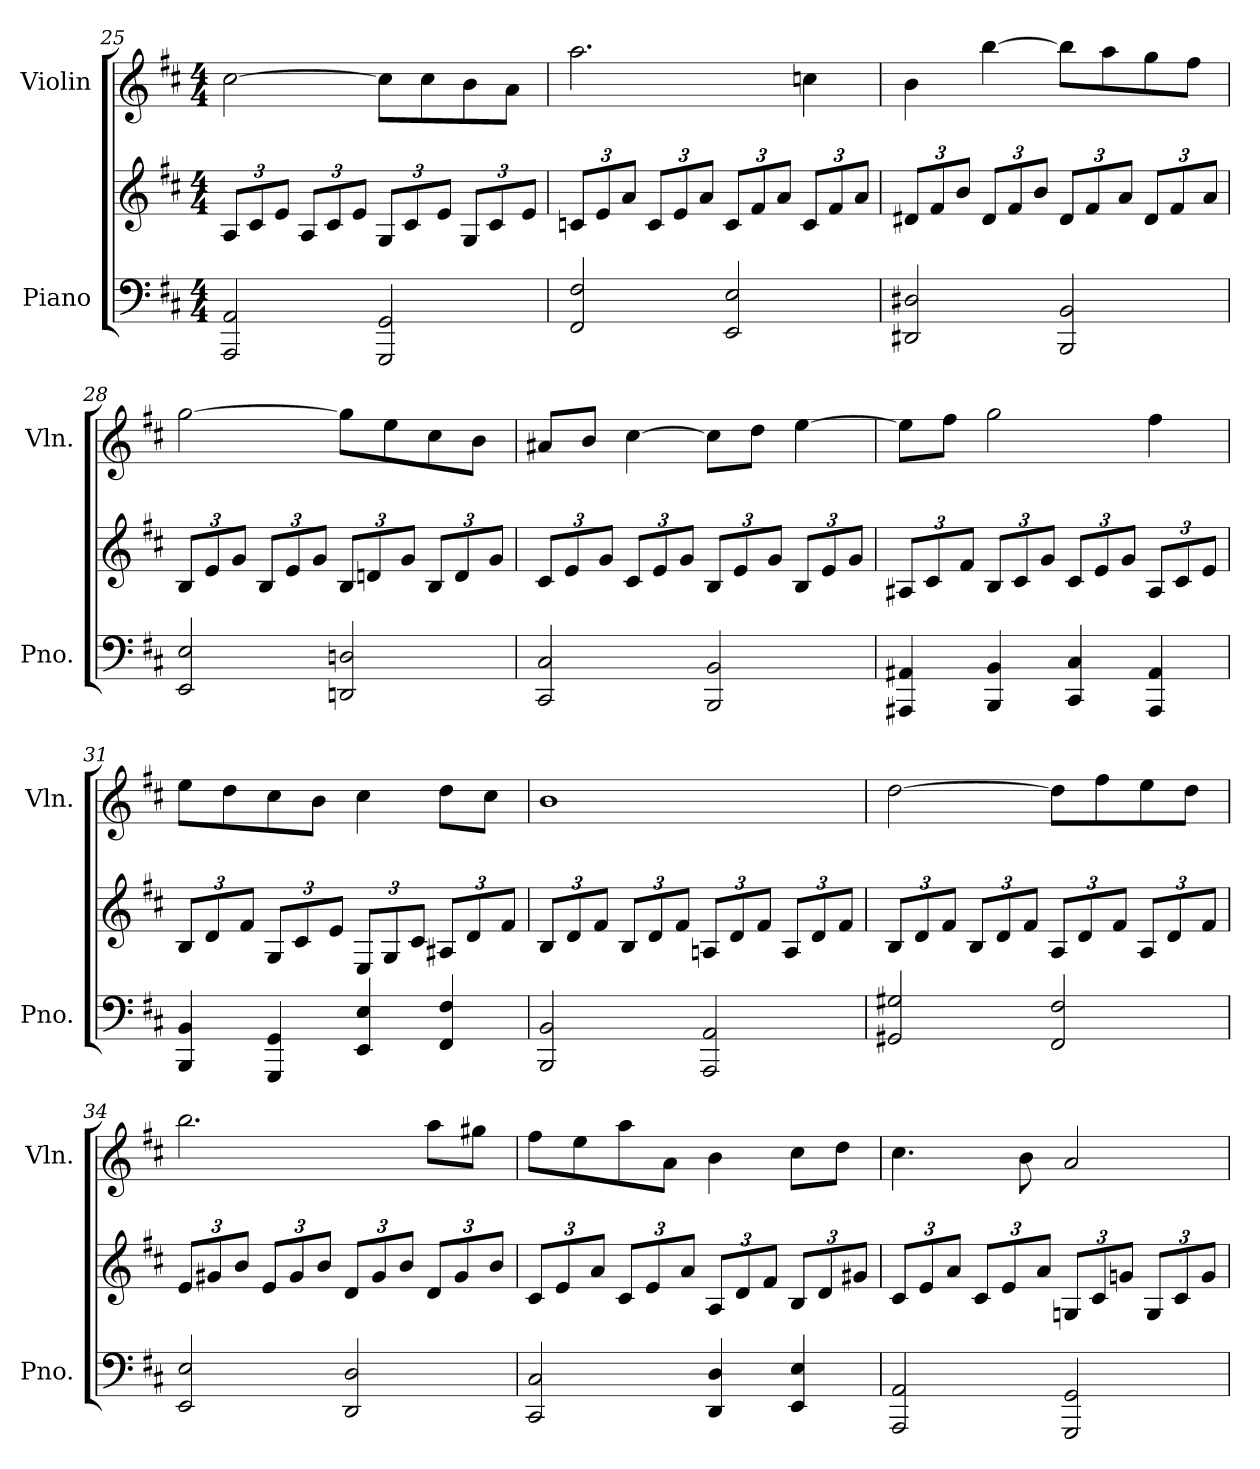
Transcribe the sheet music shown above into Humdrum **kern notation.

**kern	**kern	**kern
*part2	*part2	*part1
*staff3	*staff2	*staff1
*I"Piano	*	*I"Violin
*I'Pno.	*	*I'Vln.
!!LO:LB:g=z
*clefF4	*clefG2	*clefG2
*k[f#c#]	*k[f#c#]	*k[f#c#]
*D:	*D:	*D:
*M4/4	*M4/4	*M4/4
*	*Xbrackettup	*
=25	=25	=25
2AAA/ 2AA/	12A/L	[2cc#\
.	12c#/	.
.	12e/J	.
.	12A/L	.
.	12c#/	.
.	12e/J	.
2GGG/ 2GG/	12G/L	8cc#\L]
.	12c#/	.
.	.	8cc#\
.	12e/J	.
.	12G/L	8b\
.	12c#/	.
.	.	8a\J
.	12e/J	.
=26	=26	=26
2FF#/ 2F#/	12cn/L	2.aa\
.	12e/	.
.	12a/J	.
.	12c/L	.
.	12e/	.
.	12a/J	.
2EE/ 2E/	12c/L	.
.	12f#/	.
.	12a/J	.
.	12c/L	4ccn\
.	12f#/	.
.	12a/J	.
=27	=27	=27
2DD#X/ 2D#X/	12d#X/L	4b\
.	12f#/	.
.	12b/J	.
.	12d#/L	[4bb\
.	12f#/	.
.	12b/J	.
2BBB/ 2BB/	12d#/L	8bb\L]
.	12f#/	.
.	.	8aa\
.	12a/J	.
.	12d#/L	8gg\
.	12f#/	.
.	.	8ff#\J
.	12a/J	.
!!LO:PB:g=z
=28	=28	=28
2EE/ 2E/	12B/L	[2gg\
.	12e/	.
.	12g/J	.
.	12B/L	.
.	12e/	.
.	12g/J	.
2DDn/ 2Dn/	12B/L	8gg\L]
.	12dn/	.
.	.	8ee\
.	12g/J	.
.	12B/L	8cc#\
.	12d/	.
.	.	8b\J
.	12g/J	.
=29	=29	=29
2CC#/ 2C#/	12c#/L	8a#X/L
.	12e/	.
.	.	8b/J
.	12g/J	.
.	12c#/L	[4cc#\
.	12e/	.
.	12g/J	.
2BBB/ 2BB/	12B/L	8cc#\L]
.	12e/	.
.	.	8dd\J
.	12g/J	.
.	12B/L	[4ee\
.	12e/	.
.	12g/J	.
=30	=30	=30
4AAA#X/ 4AA#X/	12A#X/L	8ee\L]
.	12c#/	.
.	.	8ff#\J
.	12f#/J	.
4BBB/ 4BB/	12B/L	2gg\
.	12c#/	.
.	12g/J	.
4CC#/ 4C#/	12c#/L	.
.	12e/	.
.	12g/J	.
4AAA#/ 4AA#/	12A#/L	4ff#\
.	12c#/	.
.	12e/J	.
!!LO:LB:g=z
=31	=31	=31
4BBB/ 4BB/	12B/L	8ee\L
.	12d/	.
.	.	8dd\
.	12f#/J	.
4GGG/ 4GG/	12G/L	8cc#\
.	12c#/	.
.	.	8b\J
.	12e/J	.
4EE/ 4E/	12E/L	4cc#\
.	12G/	.
.	12c#/J	.
4FF#/ 4F#/	12A#X/L	8dd\L
.	12d/	.
.	.	8cc#\J
.	12f#/J	.
=32	=32	=32
2BBB/ 2BB/	12B/L	1b
.	12d/	.
.	12f#/J	.
.	12B/L	.
.	12d/	.
.	12f#/J	.
2AAA/ 2AA/	12An/L	.
.	12d/	.
.	12f#/J	.
.	12A/L	.
.	12d/	.
.	12f#/J	.
=33	=33	=33
2GG#X/ 2G#X/	12B/L	[2dd\
.	12d/	.
.	12f#/J	.
.	12B/L	.
.	12d/	.
.	12f#/J	.
2FF#/ 2F#/	12A/L	8dd\L]
.	12d/	.
.	.	8ff#\
.	12f#/J	.
.	12A/L	8ee\
.	12d/	.
.	.	8dd\J
.	12f#/J	.
!!LO:LB:g=z
=34	=34	=34
2EE/ 2E/	12e/L	2.bb\
.	12g#X/	.
.	12b/J	.
.	12e/L	.
.	12g#/	.
.	12b/J	.
2DD/ 2D/	12d/L	.
.	12g#/	.
.	12b/J	.
.	12d/L	8aa\L
.	12g#/	.
.	.	8gg#X\J
.	12b/J	.
=35	=35	=35
2CC#/ 2C#/	12c#/L	8ff#\L
.	12e/	.
.	.	8ee\
.	12a/J	.
.	12c#/L	8aa\
.	12e/	.
.	.	8a\J
.	12a/J	.
4DD/ 4D/	12A/L	4b\
.	12d/	.
.	12f#/J	.
4EE/ 4E/	12B/L	8cc#\L
.	12d/	.
.	.	8dd\J
.	12g#X/J	.
=36	=36	=36
2AAA/ 2AA/	12c#/L	4.cc#\
.	12e/	.
.	12a/J	.
.	12c#/L	.
.	12e/	.
.	.	8b\
.	12a/J	.
2GGG/ 2GG/	12Gn/L	2a/
.	12c#/	.
.	12gn/J	.
.	12G/L	.
.	12c#/	.
.	12g/J	.
=	=	=
*-	*-	*-
